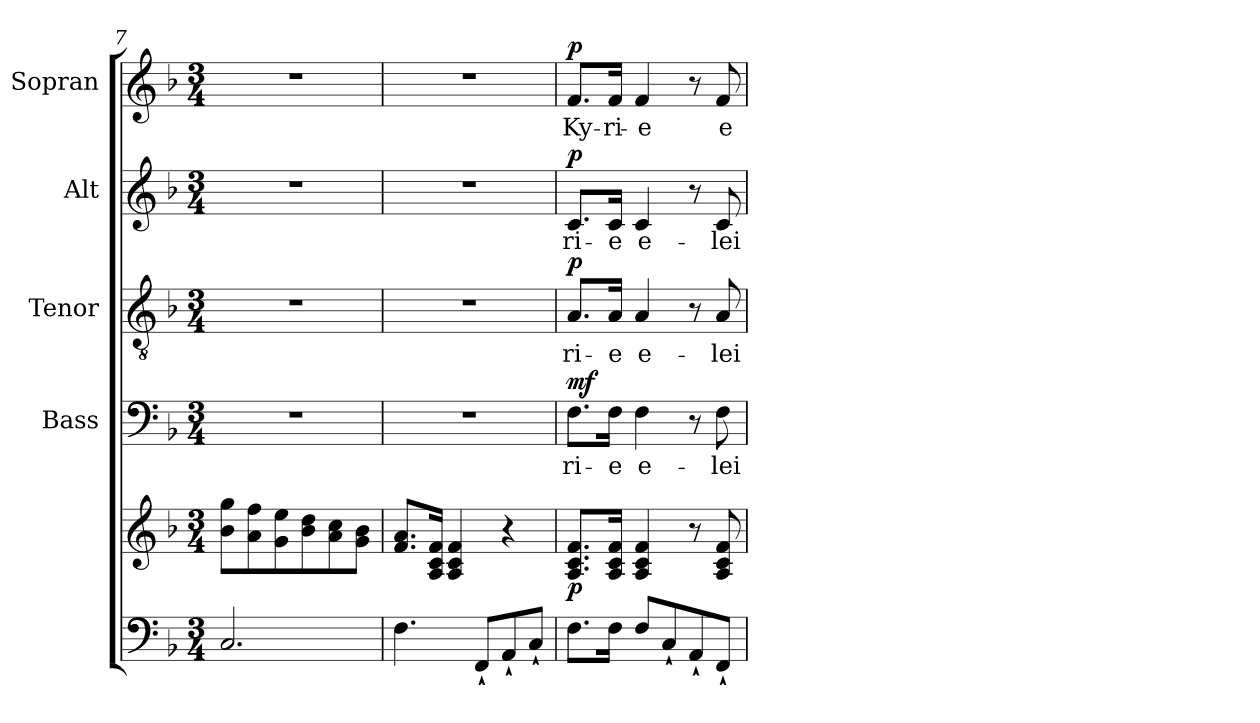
**kern	**kern	**dynam	**kern	**text	**dynam	**kern	**text	**dynam	**kern	**text	**dynam	**kern	**text	**dynam
*part5	*part5	*part5	*part4	*part4	*part4	*part3	*part3	*part3	*part2	*part2	*part2	*part1	*part1	*part1
*staff6	*staff5	*staff5/6	*staff4	*staff4	*staff4	*staff3	*staff3	*staff3	*staff2	*staff2	*staff2	*staff1	*staff1	*staff1
*	*	*	*I"Bass	*	*	*I"Tenor	*	*	*I"Alt	*	*	*I"Sopran	*	*
*	*	*	*I'B.	*	*	*I'T.	*	*	*I'A.	*	*	*I'S.	*	*
*clefF4	*clefG2	*	*clefF4	*	*	*clefGv2	*	*	*clefG2	*	*	*clefG2	*	*
*k[b-]	*k[b-]	*	*k[b-]	*	*	*k[b-]	*	*	*k[b-]	*	*	*k[b-]	*	*
*F:	*F:	*	*F:	*	*	*F:	*	*	*F:	*	*	*F:	*	*
*M3/4	*M3/4	*	*M3/4	*	*	*M3/4	*	*	*M3/4	*	*	*M3/4	*	*
=7	=7	=7	=7	=7	=7	=7	=7	=7	=7	=7	=7	=7	=7	=7
2.C/	8b-\ 8gg\L	.	2.r	.	.	2.r	.	.	2.r	.	.	2.r	.	.
.	8a\ 8ff\	.	.	.	.	.	.	.	.	.	.	.	.	.
.	8g\ 8ee\	.	.	.	.	.	.	.	.	.	.	.	.	.
.	8b-\ 8dd\	.	.	.	.	.	.	.	.	.	.	.	.	.
.	8a\ 8cc\	.	.	.	.	.	.	.	.	.	.	.	.	.
.	8g\ 8b-\J	.	.	.	.	.	.	.	.	.	.	.	.	.
=8	=8	=8	=8	=8	=8	=8	=8	=8	=8	=8	=8	=8	=8	=8
4.F\	8.f/ 8.a/L	.	2.r	.	.	2.r	.	.	2.r	.	.	2.r	.	.
.	16A/ 16c/ 16f/Jk	.	.	.	.	.	.	.	.	.	.	.	.	.
.	4A/ 4c/ 4f/	.	.	.	.	.	.	.	.	.	.	.	.	.
8FF`</L	.	.	.	.	.	.	.	.	.	.	.	.	.	.
8AA`</	4r	.	.	.	.	.	.	.	.	.	.	.	.	.
8C`</J	.	.	.	.	.	.	.	.	.	.	.	.	.	.
=9	=9	=9	=9	=9	=9	=9	=9	=9	=9	=9	=9	=9	=9	=9
!	!	!LO:DY:b	!	!LO:LY:b	!LO:DY:a	!	!LO:LY:b	!LO:DY:a	!	!LO:LY:b	!LO:DY:a	!	!LO:LY:b	!LO:DY:a
8.F\L	8.A/ 8.c/ 8.f/L	p	8.F\L	ri-	mf	8.A/L	ri-	p	8.c/L	ri-	p	8.f/L	Ky-	p
!	!	!	!	!LO:LY:b	!	!	!LO:LY:b	!	!	!LO:LY:b	!	!	!LO:LY:b	!
16F\Jk	16A/ 16c/ 16f/Jk	.	16F\Jk	-e	.	16A/Jk	-e	.	16c/Jk	-e	.	16f/Jk	-ri-	.
!	!	!	!	!LO:LY:b	!	!	!LO:LY:b	!	!	!LO:LY:b	!	!	!LO:LY:b	!
8F/L	4A/ 4c/ 4f/	.	4F\	e-	.	4A/	e-	.	4c/	e-	.	4f/	-e	.
8C`</	.	.	.	.	.	.	.	.	.	.	.	.	.	.
8AA`</	8r	.	8r	.	.	8r	.	.	8r	.	.	8r	.	.
!	!	!	!	!LO:LY:b	!	!	!LO:LY:b	!	!	!LO:LY:b	!	!	!LO:LY:b	!
8FF`</J	8A/ 8c/ 8f/	.	8F\	-lei-	.	8A/	-lei-	.	8c/	-lei-	.	8f/	e-	.
=	=	=	=	=	=	=	=	=	=	=	=	=	=	=
*-	*-	*-	*-	*-	*-	*-	*-	*-	*-	*-	*-	*-	*-	*-
